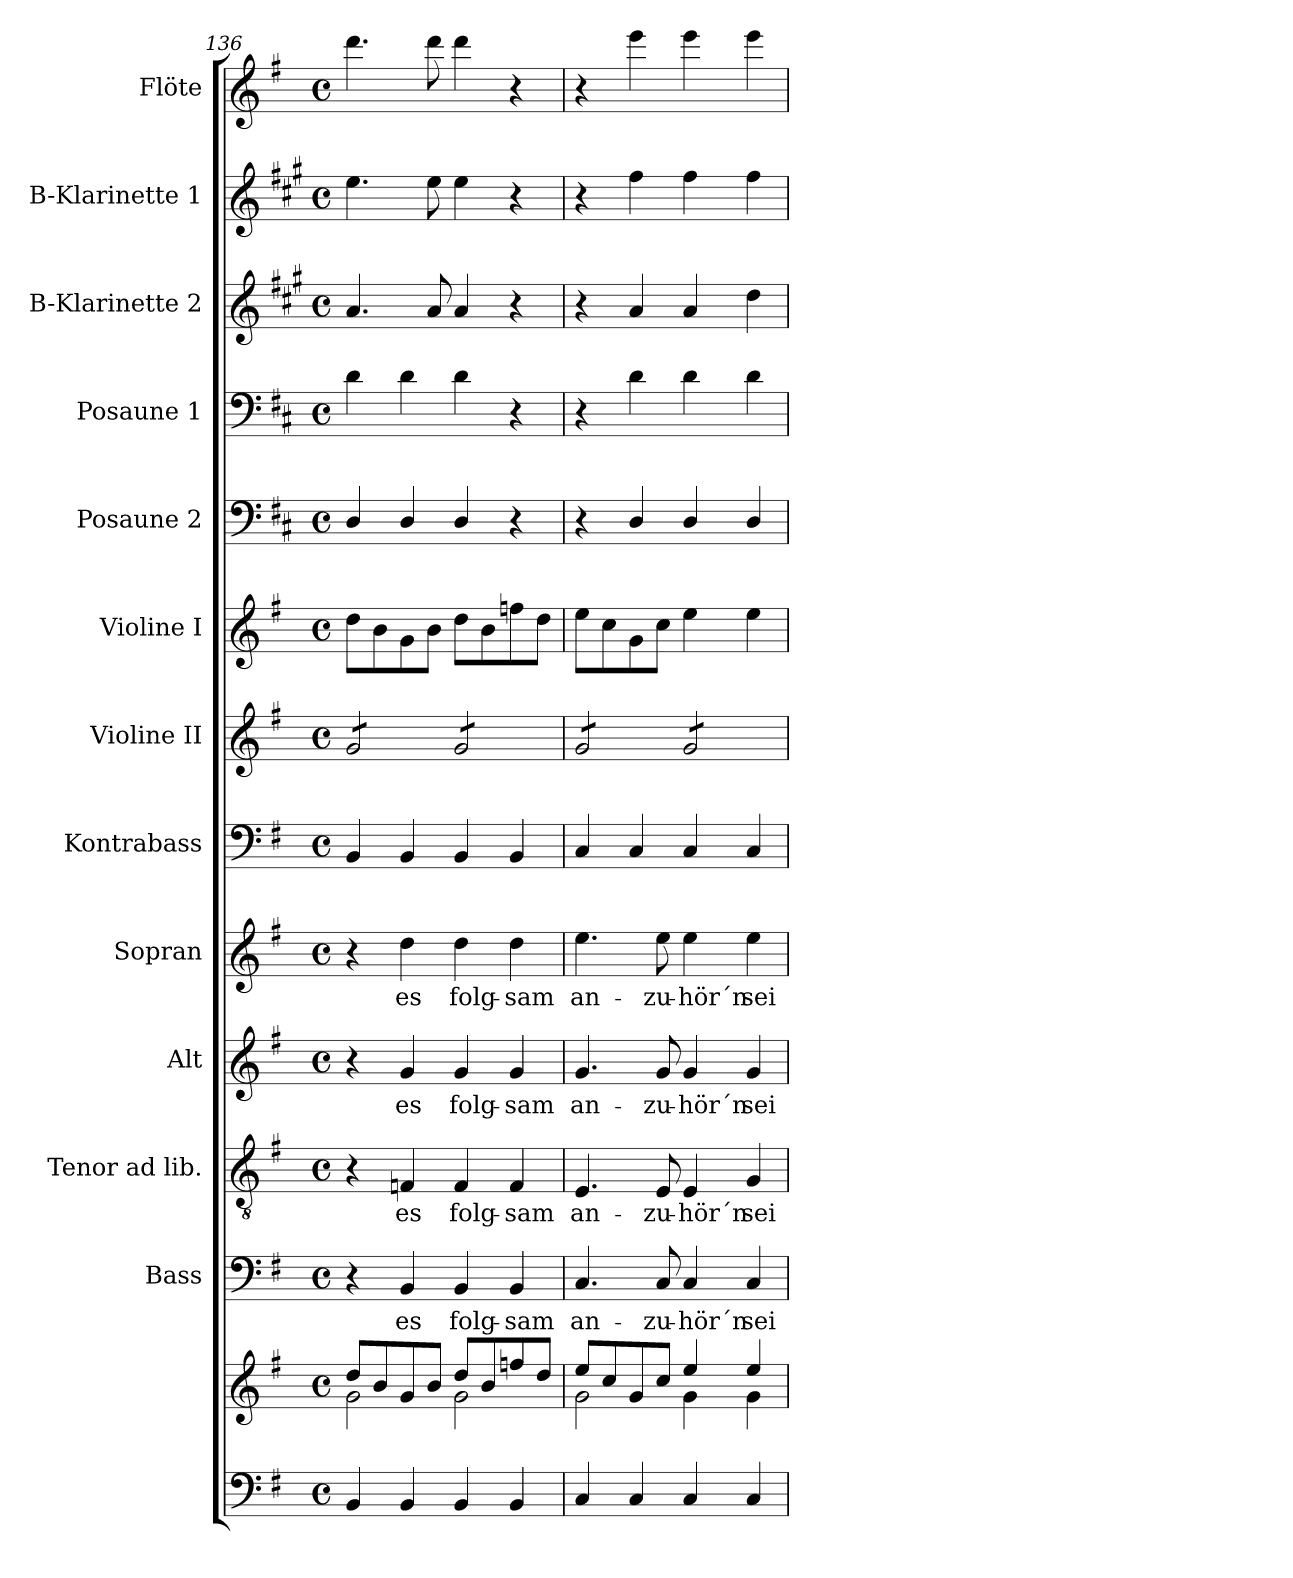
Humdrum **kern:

**kern	**kern	**kern	**text	**kern	**text	**kern	**text	**kern	**text	**kern	**kern	**kern	**kern	**kern	**kern	**kern	**kern
*part13	*part13	*part12	*part12	*part11	*part11	*part10	*part10	*part9	*part9	*part8	*part7	*part6	*part5	*part4	*part3	*part2	*part1
*staff14	*staff13	*staff12	*staff12	*staff11	*staff11	*staff10	*staff10	*staff9	*staff9	*staff8	*staff7	*staff6	*staff5	*staff4	*staff3	*staff2	*staff1
*	*	*I"Bass	*	*I"Tenor ad lib.	*	*I"Alt	*	*I"Sopran	*	*I"Kontrabass	*I"Violine II	*I"Violine I	*I"Posaune 2	*I"Posaune 1	*I"B-Klarinette 2	*I"B-Klarinette 1	*I"Flöte
*	*	*I'B.	*	*I'T.	*	*I'A.	*	*I'S.	*	*I'Kb.	*I'Vl. II	*I'Vl. I	*I'Pos 2	*I'Pos. 1	*I'B Kl. 2	*I'B Kl. 1	*I'Fl.
*clefF4	*clefG2	*clefF4	*	*clefGv2	*	*clefG2	*	*clefG2	*	*clefF4	*clefG2	*clefG2	*clefF4	*clefF4	*clefG2	*clefG2	*clefG2
*	*	*	*	*	*	*	*	*	*	*ITrd7c12	*	*	*ITrd4c7	*ITrd4c7	*ITrd1c2	*ITrd1c2	*
*k[f#]	*k[f#]	*k[f#]	*	*k[f#]	*	*k[f#]	*	*k[f#]	*	*k[f#]	*k[f#]	*k[f#]	*k[f#]	*k[f#]	*k[f#]	*k[f#]	*k[f#]
*G:	*G:	*G:	*	*G:	*	*G:	*	*G:	*	*G:	*G:	*G:	*G:	*G:	*G:	*G:	*G:
*M4/4	*M4/4	*M4/4	*	*M4/4	*	*M4/4	*	*M4/4	*	*M4/4	*M4/4	*M4/4	*M4/4	*M4/4	*M4/4	*M4/4	*M4/4
*met(c)	*met(c)	*met(c)	*	*met(c)	*	*met(c)	*	*met(c)	*	*met(c)	*met(c)	*met(c)	*met(c)	*met(c)	*met(c)	*met(c)	*met(c)
=136	=136	=136	=136	=136	=136	=136	=136	=136	=136	=136	=136	=136	=136	=136	=136	=136	=136
*	*^	*	*	*	*	*	*	*	*	*	*	*	*	*	*	*	*
*	*	*	*	*	*	*	*	*	*	*	*	*tremolo	*	*	*	*	*	*
4BB/	8dd/L	2g\	4r	.	4r	.	4r	.	4r	.	4BBB/	8g/L	8dd\L	4GG/	4G\	4.g/	4.dd\	4.ddd\
.	8b/	.	.	.	.	.	.	.	.	.	.	8g/	8b\	.	.	.	.	.
!	!	!	!	!LO:LY:b	!	!LO:LY:b	!	!LO:LY:b	!	!LO:LY:b	!	!	!	!	!	!	!	!
4BB/	8g/	.	4BB/	es	4Fn/	es	4g/	es	4dd\	es	4BBB/	8g/	8g\	4GG/	4G\	.	.	.
.	8b/J	.	.	.	.	.	.	.	.	.	.	8g/J	8b\J	.	.	8g/	8dd\	8ddd\
!	!	!	!	!LO:LY:b	!	!LO:LY:b	!	!LO:LY:b	!	!LO:LY:b	!	!	!	!	!	!	!	!
4BB/	8dd/L	2g\	4BB/	folg-	4F/	folg-	4g/	folg-	4dd\	folg-	4BBB/	8g/L	8dd\L	4GG/	4G\	4g/	4dd\	4ddd\
.	8b/	.	.	.	.	.	.	.	.	.	.	8g/	8b\	.	.	.	.	.
!	!	!	!	!LO:LY:b	!	!LO:LY:b	!	!LO:LY:b	!	!LO:LY:b	!	!	!	!	!	!	!	!
4BB/	8ffn/	.	4BB/	-sam	4F/	-sam	4g/	-sam	4dd\	-sam	4BBB/	8g/	8ffn\	4r	4r	4r	4r	4r
.	8dd/J	.	.	.	.	.	.	.	.	.	.	8g/J	8dd\J	.	.	.	.	.
=137	=137	=137	=137	=137	=137	=137	=137	=137	=137	=137	=137	=137	=137	=137	=137	=137	=137	=137
!	!	!	!	!LO:LY:b	!	!LO:LY:b	!	!LO:LY:b	!	!LO:LY:b	!	!	!	!	!	!	!	!
4C/	8ee/L	2g\	4.C/	an-	4.E/	an-	4.g/	an-	4.ee\	an-	4CC/	8g/L	8ee\L	4r	4r	4r	4r	4r
.	8cc/	.	.	.	.	.	.	.	.	.	.	8g/	8cc\	.	.	.	.	.
4C/	8g/	.	.	.	.	.	.	.	.	.	4CC/	8g/	8g\	4GG/	4G\	4g/	4ee\	4eee\
!	!	!	!	!LO:LY:b	!	!LO:LY:b	!	!LO:LY:b	!	!LO:LY:b	!	!	!	!	!	!	!	!
.	8cc/J	.	8C/	-zu-	8E/	-zu-	8g/	-zu-	8ee\	-zu-	.	8g/J	8cc\J	.	.	.	.	.
!	!	!	!	!LO:LY:b	!	!LO:LY:b	!	!LO:LY:b	!	!LO:LY:b	!	!	!	!	!	!	!	!
4C/	4ee/	4g\	4C/	-hör´n	4E/	-hör´n	4g/	-hör´n	4ee\	-hör´n	4CC/	8g/L	4ee\	4GG/	4G\	4g/	4ee\	4eee\
.	.	.	.	.	.	.	.	.	.	.	.	8g/	.	.	.	.	.	.
!	!	!	!	!LO:LY:b	!	!LO:LY:b	!	!LO:LY:b	!	!LO:LY:b	!	!	!	!	!	!	!	!
4C/	4ee/	4g\	4C/	sei	4G/	sei	4g/	sei	4ee\	sei	4CC/	8g/	4ee\	4GG/	4G\	4cc\	4ee\	4eee\
.	.	.	.	.	.	.	.	.	.	.	.	8g/J	.	.	.	.	.	.
*	*	*	*	*	*	*	*	*	*	*	*	*Xtremolo	*	*	*	*	*	*
*	*v	*v	*	*	*	*	*	*	*	*	*	*	*	*	*	*	*	*
=	=	=	=	=	=	=	=	=	=	=	=	=	=	=	=	=	=
*-	*-	*-	*-	*-	*-	*-	*-	*-	*-	*-	*-	*-	*-	*-	*-	*-	*-
